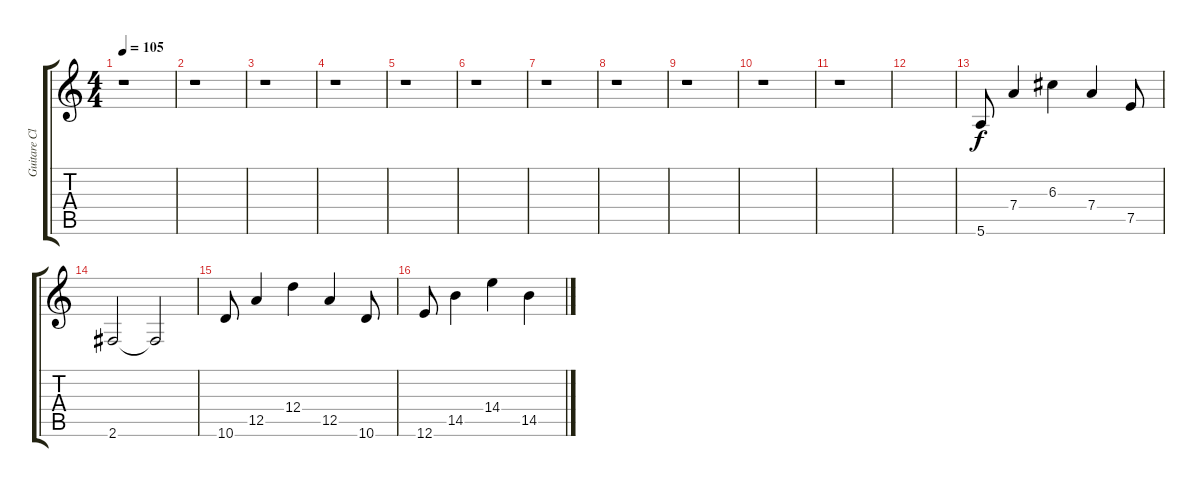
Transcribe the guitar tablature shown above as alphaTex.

\track ("Guitare Clean" "Guitare Cl") {instrument electricguitarclean}
\staff {score tabs}
\tuning (E4 B3 G3 D3 A2 E2) {hide}
\ts (4 4)
\tempo 105
\clef g2
\ks c
r.1{dy f} |
r.1 |
r.1 |
r.1 |
r.1 |
r.1 |
r.1 |
r.1 |
r.1 |
r.1 |
r.1 |
|
5.6.8 7.4.4 6.3.4 7.4.4 7.5.8 |
2.6.2 2.6{t}.2 |
10.6.8 12.5.4 12.4.4 12.5.4 10.6.8 |
12.6.8 14.5.4 14.4.4 14.5.4
